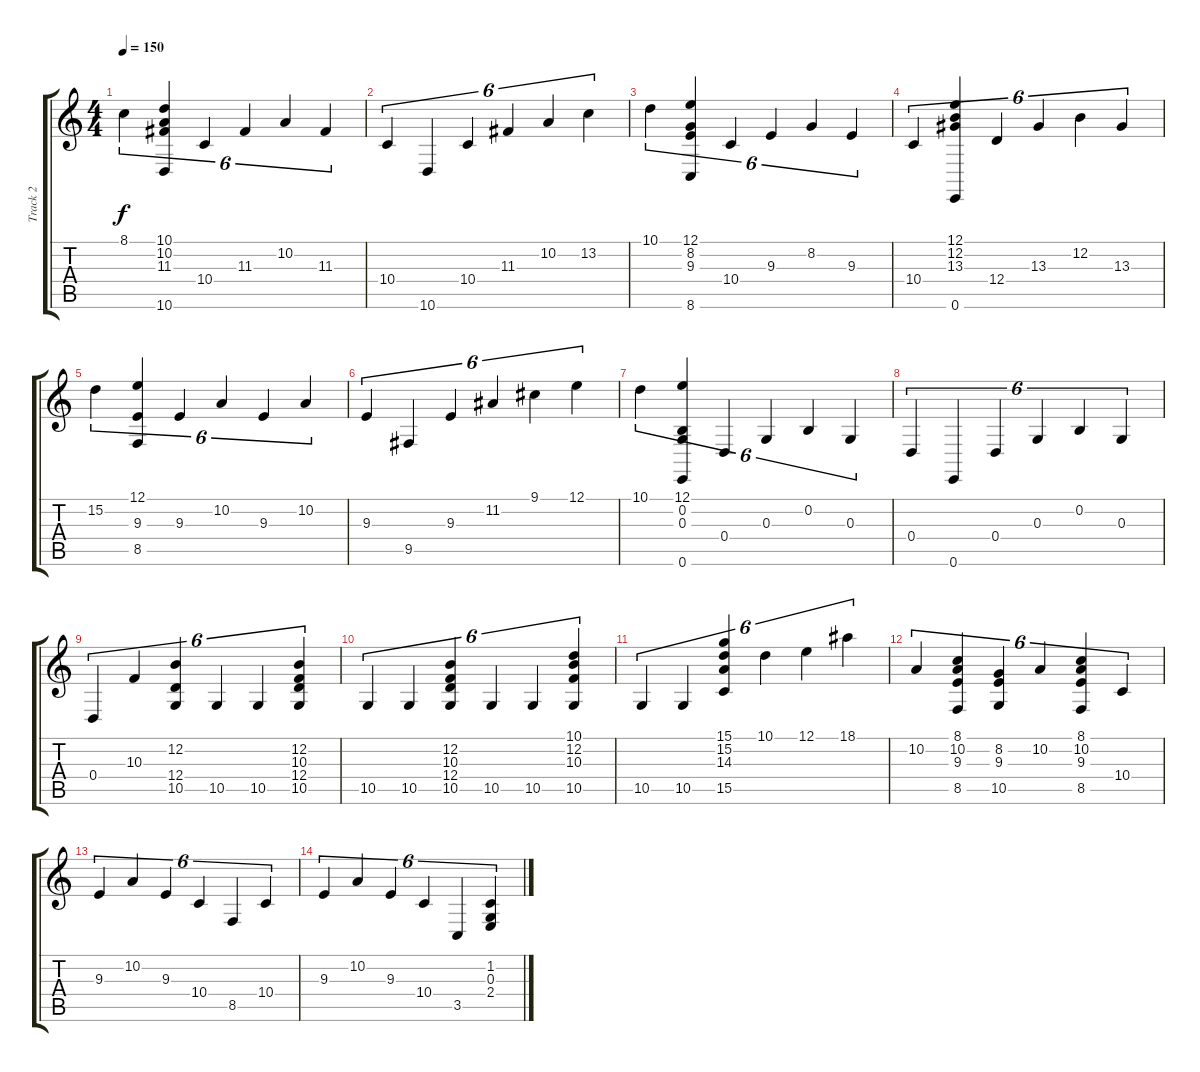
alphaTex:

\track ("Track 2" "Track 2") {instrument stringensemble2}
\staff {score tabs}
\tuning (E4 B3 G3 D3 A2 E2) {hide}
\ts (4 4)
\tempo 150
\clef g2
\ks c
8.1.4{tu (6 4) dy f} (10.1 10.2 11.3 10.6).4{tu (6 4)} 10.4.4{tu (6 4)} 11.3.4{tu (6 4)} 10.2.4{tu (6 4)} 11.3.4{tu (6 4)} |
10.4.4{tu (6 4)} 10.6.4{tu (6 4)} 10.4.4{tu (6 4)} 11.3.4{tu (6 4)} 10.2.4{tu (6 4)} 13.2.4{tu (6 4)} |
10.1.4{tu (6 4)} (12.1 8.2 9.3 8.6).4{tu (6 4)} 10.4.4{tu (6 4)} 9.3.4{tu (6 4)} 8.2.4{tu (6 4)} 9.3.4{tu (6 4)} |
10.4.4{tu (6 4)} (12.1 12.2 13.3 0.6).4{tu (6 4)} 12.4.4{tu (6 4)} 13.3.4{tu (6 4)} 12.2.4{tu (6 4)} 13.3.4{tu (6 4)} |
15.2.4{tu (6 4)} (12.1 9.3 8.5).4{tu (6 4)} 9.3.4{tu (6 4)} 10.2.4{tu (6 4)} 9.3.4{tu (6 4)} 10.2.4{tu (6 4)} |
9.3.4{tu (6 4)} 9.5.4{tu (6 4)} 9.3.4{tu (6 4)} 11.2.4{tu (6 4)} 9.1.4{tu (6 4)} 12.1.4{tu (6 4)} |
10.1.4{tu (6 4)} (12.1 0.2 0.3 0.6).4{tu (6 4)} 0.4.4{tu (6 4)} 0.3.4{tu (6 4)} 0.2.4{tu (6 4)} 0.3.4{tu (6 4)} |
0.4.4{tu (6 4)} 0.6.4{tu (6 4)} 0.4.4{tu (6 4)} 0.3.4{tu (6 4)} 0.2.4{tu (6 4)} 0.3.4{tu (6 4)} |
0.4.4{tu (6 4)} 10.3.4{tu (6 4)} (12.2 12.4 10.5).4{tu (6 4)} 10.5.4{tu (6 4)} 10.5.4{tu (6 4)} (12.2 10.3 12.4 10.5).4{tu (6 4)} |
10.5.4{tu (6 4)} 10.5.4{tu (6 4)} (12.2 10.3 12.4 10.5).4{tu (6 4)} 10.5.4{tu (6 4)} 10.5.4{tu (6 4)} (10.1 12.2 10.3 10.5).4{tu (6 4)} |
10.5.4{tu (6 4)} 10.5.4{tu (6 4)} (15.1 15.2 14.3 15.5).4{tu (6 4)} 10.1.4{tu (6 4)} 12.1.4{tu (6 4)} 18.1.4{tu (6 4)} |
10.2.4{tu (6 4)} (8.1 10.2 9.3 8.5).4{tu (6 4)} (8.2 9.3 10.5).4{tu (6 4)} 10.2.4{tu (6 4)} (8.1 10.2 9.3 8.5).4{tu (6 4)} 10.4.4{tu (6 4)} |
9.3.4{tu (6 4)} 10.2.4{tu (6 4)} 9.3.4{tu (6 4)} 10.4.4{tu (6 4)} 8.5.4{tu (6 4)} 10.4.4{tu (6 4)} |
9.3.4{tu (6 4)} 10.2.4{tu (6 4)} 9.3.4{tu (6 4)} 10.4.4{tu (6 4)} 3.5.4{tu (6 4)} (1.2 0.3 2.4).4{tu (6 4)}
